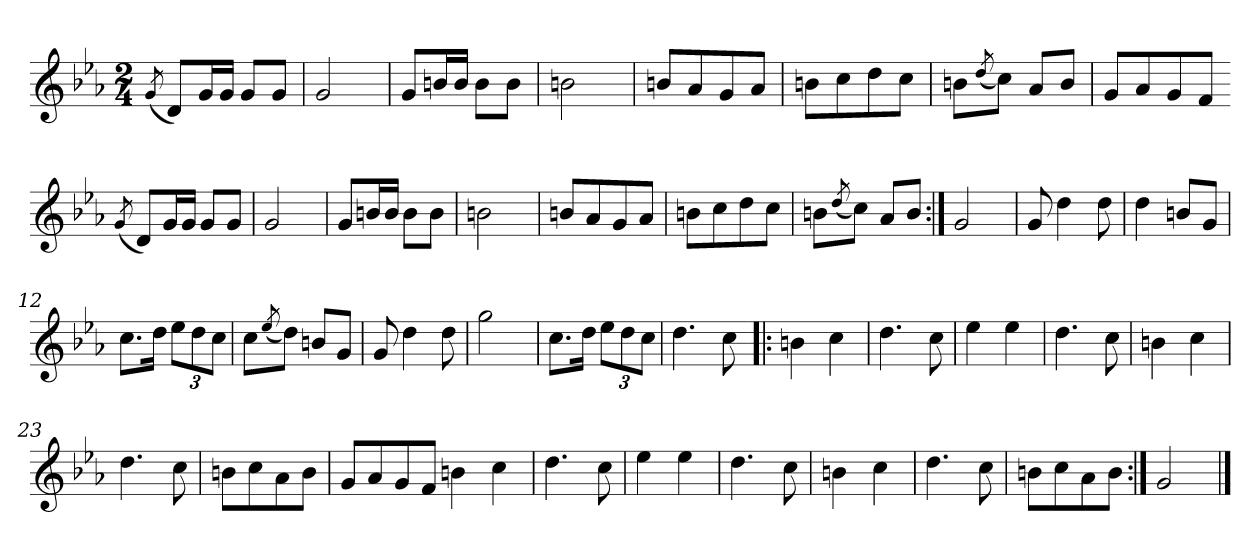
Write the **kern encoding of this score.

**kern
*part1
*staff1
*clefG2
*k[b-e-a-]
*M2/4
=1
(8qg/
8dL)
16gL
16gJJ
8gL
8gJ
=2
2g
=3
8gL
16bnL
16bJJ
8bL
8bJ
=4
2bn
=5
8bnL
8a-
8g
8a-J
=6
8bnL
8cc
8dd
8ccJ
=7
8bnL
(8qdd/
8ccJ)
8a-L
8bJ
=8
8gL
8a-
8g
8fJ
=1-
(8qg/
8dL)
16gL
16gJJ
8gL
8gJ
=2
2g
=3
8gL
16bnL
16bJJ
8bL
8bJ
=4
2bn
=5
8bnL
8a-
8g
8a-J
=6
8bnL
8cc
8dd
8ccJ
=7
8bnL
(8qdd/
8ccJ)
8a-L
8bJ
=9:|!
2g
=10
8g
4dd
8dd
=11
4dd
8bnL
8gJ
=12
8.ccL
16ddJk
12ee-L
12dd
12ccJ
=13
8ccL
(8qee-/
8ddJ)
8bnL
8gJ
=14
8g
4dd
8dd
=15
2gg
=16
8.ccL
16ddJk
12ee-L
12dd
12ccJ
=17
4.dd
8cc
=18!|:
4bn
4cc
=19
4.dd
8cc
=20
4ee-
4ee-
=21
4.dd
8cc
=22
4bn
4cc
=23
4.dd
8cc
=24
8bnL
8cc
8a-
8bJ
=25
8gL
8a-
8g
8fJ
4bn
4cc
=19
4.dd
8cc
=20
4ee-
4ee-
=21
4.dd
8cc
=22
4bn
4cc
=23
4.dd
8cc
=24
8bnL
8cc
8a-
8bJ
=26:|!
2g
==
*-
